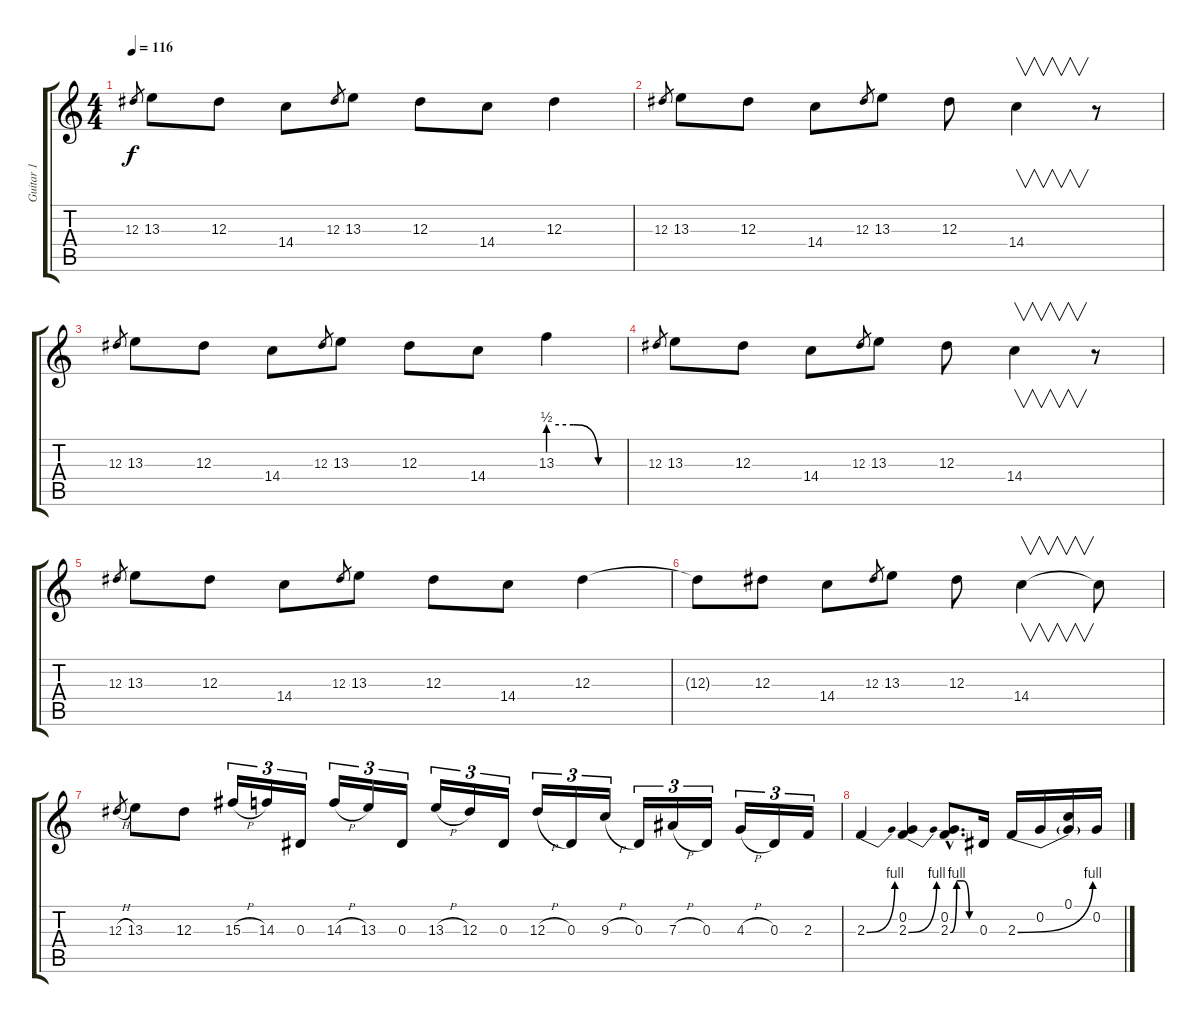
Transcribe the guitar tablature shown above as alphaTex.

\track ("Guitar 1" "Guitar 1") {instrument distortionguitar}
\staff {score tabs}
\tuning (C4 G3 Eb3 Bb2 F2 C2) {hide}
\ts (4 4)
\tempo 116
\clef g2
\ks c
12.3.8{gr dy f} 13.3.8 12.3.8 14.4.8 12.3.8{gr} 13.3.8 12.3.8 14.4.8 12.3.4 |
12.3.8{gr} 13.3.8 12.3.8 14.4.8 12.3.8{gr} 13.3.8 12.3.8 14.4.4{v} r.8 |
12.3.8{gr} 13.3.8 12.3.8 14.4.8 12.3.8{gr} 13.3.8 12.3.8 14.4.8 13.3{be (custom 0 2 20 2 40 0 60 0)}.4 |
12.3.8{gr} 13.3.8 12.3.8 14.4.8 12.3.8{gr} 13.3.8 12.3.8 14.4.4{v} r.8 |
12.3.8{gr} 13.3.8 12.3.8 14.4.8 12.3.8{gr} 13.3.8 12.3.8 14.4.8 12.3.4 |
12.3{t}.8 12.3.8 14.4.8 12.3.8{gr} 13.3.8 12.3.8 14.4.4{v} 14.4{t}.8 |
12.3{h}.8{gr} 13.3.8 12.3.8 15.3{h}.16{tu (3 2)} 14.3.16{tu (3 2)} 0.3.16{tu (3 2)} 14.3{h}.16{tu (3 2)} 13.3.16{tu (3 2)} 0.3.16{tu (3 2)} 13.3{h}.16{tu (3 2)} 12.3.16{tu (3 2)} 0.3.16{tu (3 2)} 12.3{h}.16{tu (3 2)} 0.3.16{tu (3 2)} 9.3{h}.16{tu (3 2)} 0.3.16{tu (3 2)} 7.3{h}.16{tu (3 2)} 0.3.16{tu (3 2)} 4.3{h}.16{tu (3 2)} 0.3.16{tu (3 2)} 2.3.16{tu (3 2)} |
2.3{be (bend 0 0 60 4)}.4 (0.2 2.3{be (bend 0 0 60 4)}).4 (0.2{hac} 2.3{be (custom 0 0 15 4 30 4 45 0 60 0) hac}).8{d} 0.3.16 2.3{be (bend 0 0 60 4)}.16 0.2.16 (0.1 2.3{t}).16 0.2.16
